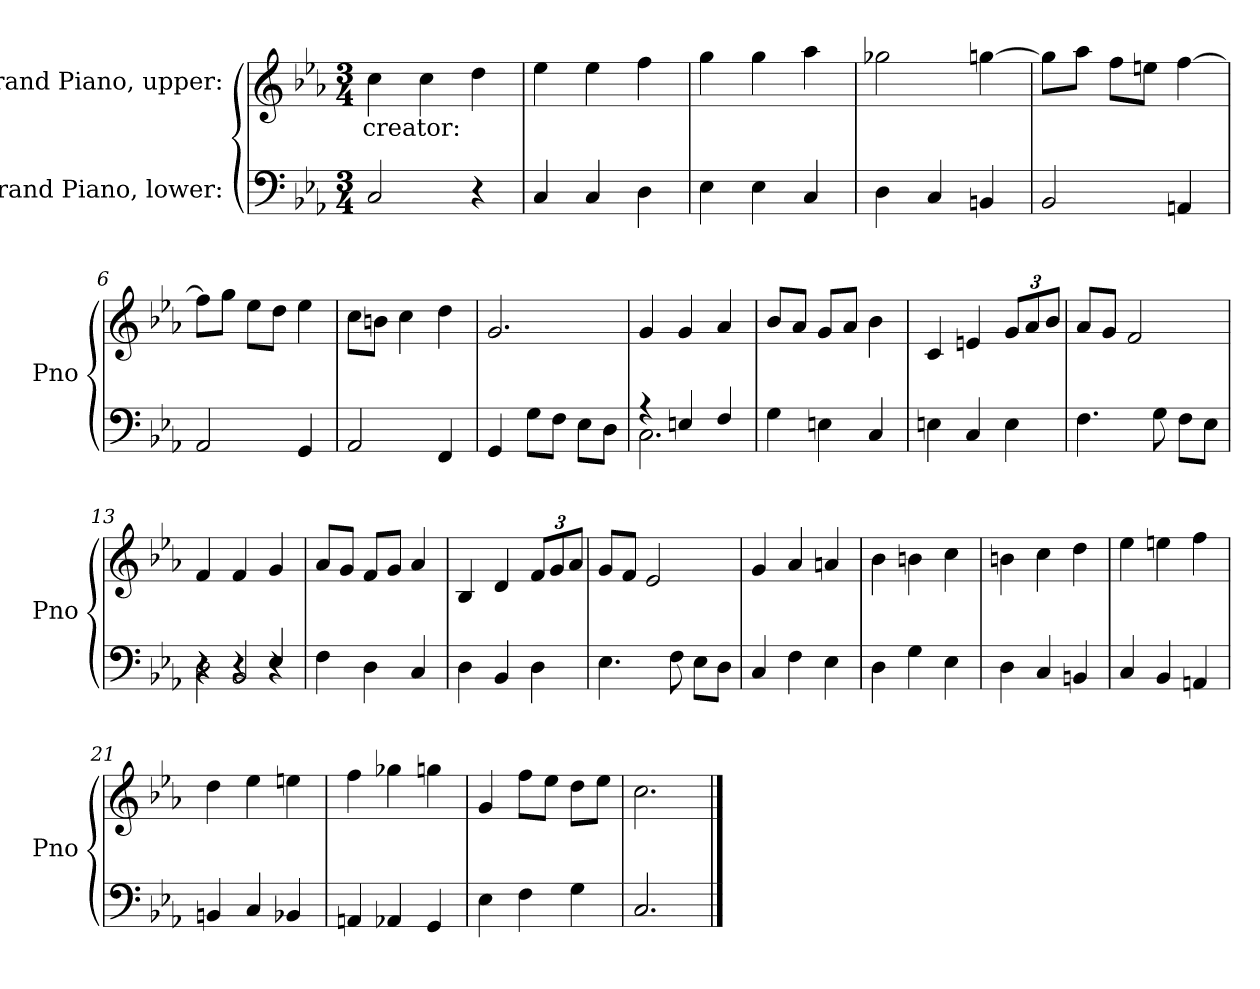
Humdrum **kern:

**kern	**kern	**text
*part2	*part1	*part1
*staff2	*staff1	*staff1
*I"Grand Piano, lower:	*I"Grand Piano, upper:	*
*I'Pno	*I'Pno	*
*clefF4	*clefG2	*
*k[b-e-a-]	*k[b-e-a-]	*
*M3/4	*M3/4	*
*MM108	*MM108	*
=1	=1	=1
!	!	!LO:LY:b
2C/	4cc\	creator:
.	4cc\	.
4r	4dd\	.
=2	=2	=2
4C/	4ee-\	.
4C/	4ee-\	.
4D\	4ff\	.
=3	=3	=3
4E-\	4gg\	.
4E-\	4gg\	.
4C/	4aa-\	.
=4	=4	=4
4D\	2gg-X\	.
4C/	.	.
4BBn/	[4ggn\	.
=5	=5	=5
2BB-/	8gg\L]	.
.	8aa-\J	.
.	8ff\L	.
.	8een\J	.
4AAn/	[4ff\	.
=6	=6	=6
2AA-/	8ff\L]	.
.	8gg\J	.
.	8ee-\L	.
.	8dd\J	.
4GG/	4ee-\	.
=7	=7	=7
2AA-/	8cc\L	.
.	8bn\J	.
.	4cc\	.
4FF/	4dd\	.
!!LO:LB:g=z
=8	=8	=8
4GG/	2.g/	.
8G\L	.	.
8F\J	.	.
8E-\L	.	.
8D\J	.	.
=9	=9	=9
*^	*	*
4r	2.C\	4g/	.
4En/	.	4g/	.
4F/	.	4a-/	.
*v	*v	*	*
=10	=10	=10
4G\	8b-/L	.
.	8a-/J	.
4En\	8g/L	.
.	8a-/J	.
4C/	4b-\	.
=11	=11	=11
4En\	4c/	.
4C/	4en/	.
*	*Xbrackettup	*
4E\	12g/L	.
.	12a-/	.
.	12b-/J	.
=12	=12	=12
4.F\	8a-/L	.
.	8g/J	.
.	2f/	.
8G\	.	.
8F\L	.	.
8E-\J	.	.
=13	=13	=13
*^	*	*
*	*^	*	*
4r	2D\	4r	4f/	.
4r	.	2BB-/	4f/	.
4E-/	4r	.	4g/	.
*v	*v	*v	*	*
=14	=14	=14
4F\	8a-/L	.
.	8g/J	.
4D\	8f/L	.
.	8g/J	.
4C/	4a-/	.
=15	=15	=15
4D\	4B-/	.
4BB-/	4d/	.
4D\	12f/L	.
.	12g/	.
.	12a-/J	.
!!LO:LB:g=z
=16	=16	=16
4.E-\	8g/L	.
.	8f/J	.
.	2e-/	.
8F\	.	.
8E-\L	.	.
8D\J	.	.
=17	=17	=17
4C/	4g/	.
4F\	4a-/	.
4E-\	4an/	.
=18	=18	=18
4D\	4b-\	.
4G\	4bn\	.
4E-\	4cc\	.
=19	=19	=19
4D\	4bn\	.
4C/	4cc\	.
4BBn/	4dd\	.
=20	=20	=20
4C/	4ee-\	.
4BB-/	4een\	.
4AAn/	4ff\	.
=21	=21	=21
4BBn/	4dd\	.
4C/	4ee-\	.
4BB-X/	4een\	.
=22	=22	=22
4AAn/	4ff\	.
4AA-X/	4gg-X\	.
4GG/	4ggn\	.
=23	=23	=23
4E-\	4g/	.
4F\	8ff\L	.
.	8ee-\J	.
4G\	8dd\L	.
.	8ee-\J	.
=24	=24	=24
2.C/	2.cc\	.
==	==	==
*-	*-	*-
